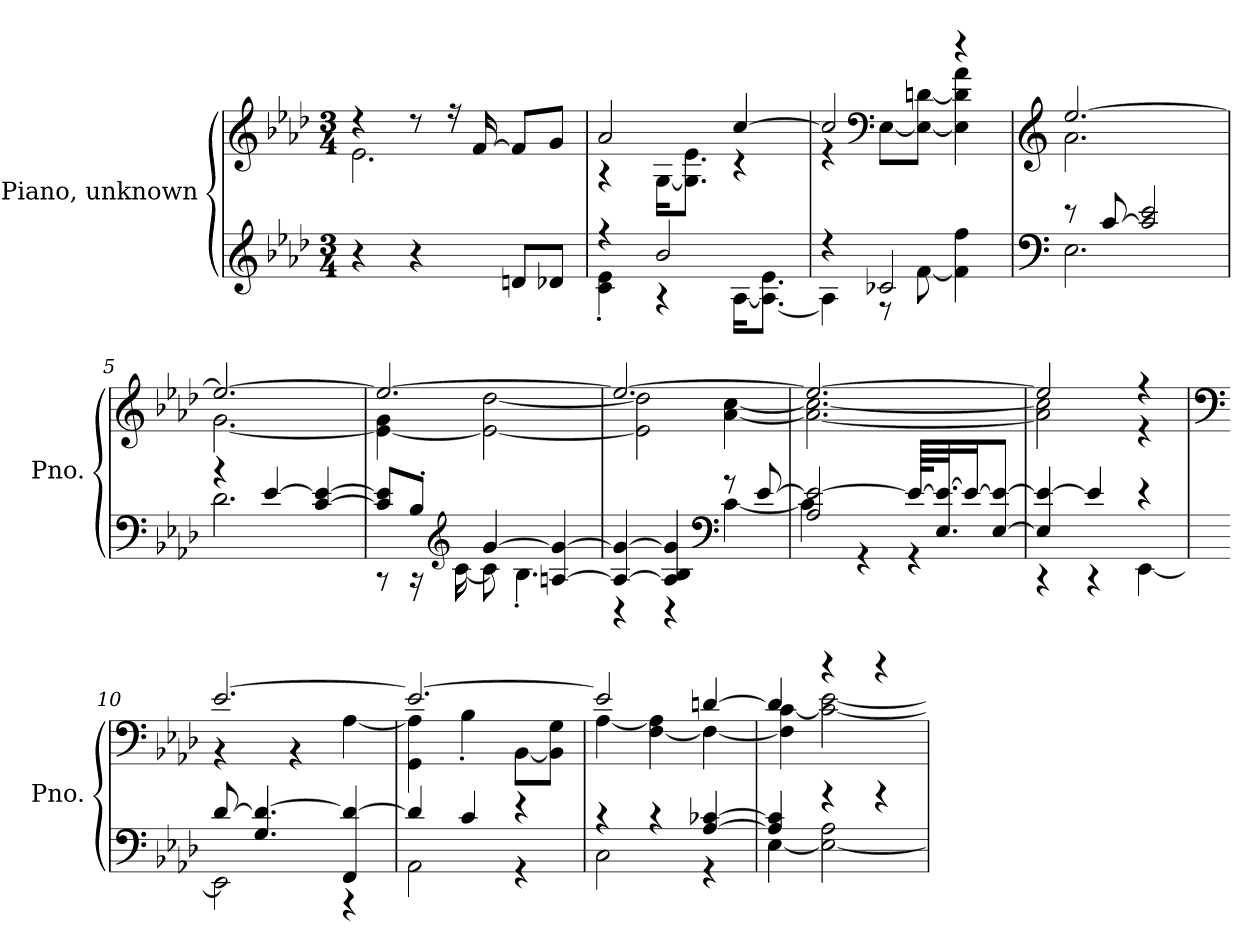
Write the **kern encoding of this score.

**kern	**kern
*part1	*part1
*staff2	*staff1
*I"Piano, unknown	*
*I'Pno.	*
*clefG2	*clefG2
*k[b-e-a-d-]	*k[b-e-a-d-]
*M3/4	*M3/4
*MM133	*MM133
=1	=1
*	*^
4r	4r	2.e-\
4r	8r	.
.	16r	.
.	[16f/	.
8dn/L	8f/L]	.
8d-X/J	8g/J	.
=2	=2	=2
*^	*	*
4r	4c\' 4e-\'	2a-/	4r
2b-/	4r	.	[16G\KL
.	.	.	8.G\] 8.e-\J
.	[16A-\KL	[4cc/	4r
.	8.A-\_ 8.e-\J	.	.
=3	=3	=3	=3
4r	4A-\]	2cc/]	4r
*	*	*clefF4	*
2c-X/	8r	.	[8E-\L
.	[8f\	.	8E-\_ [8dn\J
.	4f\] 4ff\	4r	4E-\] 4d\] 4a-\
=4	=4	=4	=4
*clefF4	*	*clefG2	*
8r	2.E-\	[2.ee-/	2.a-\
[8c/	.	.	.
2c/] 2e-/	.	.	.
=5	=5	=5	=5
4r	2.d-\	2.ee-/_	[2.g\
[4e-/	.	.	.
[4c/ 4e-/_	.	.	.
!!LO:LB:g=z	!!
=6	=6	=6	=6
8c/] 8e-/]L	8r	2.ee-/_	[4e-\ 4g\]
8B-'/J	16r	.	.
*clefG2	*	*	*
.	[16c\	.	.
[4g/	8c\]	.	2e-\_ [2dd-\
.	4.B-'\	.	.
[4An/ 4g/_	.	.	.
=7	=7	=7	=7
4A/_ 4g/_	4r	2.ee-/_	2e-\] 2dd-\]
4A/] 4B-/ 4g/]	4r	.	.
*clefF4	*	*	*
8r	[4c\	.	[4a-\ [4cc\
[8e-/	.	.	.
=8	=8	=8	=8
2A-/ 2e-/_	4c\]	2.ee-/_	2.a-\_ 2.cc\_
.	4r	.	.
64e-/KLLL_	4r	.	.
32.E-/ 32.e-/_J	.	.	.
16e-/J_	.	.	.
[8E-/ 8e-/_J	.	.	.
=9	=9	=9	=9
4E-/] 4e-/_	4r	2ee-/]	2a-\] 2cc\]
4e-/]	4r	.	.
4r	[4EE-\	4r	4r
=10	=10	=10	=10
*	*	*clefF4	*
[8d-/	2EE-\]	[2.e-/	4r
4.G/ 4.d-/_	.	.	.
.	.	.	4r
4FF/ 4d-/_	4r	.	[4A-\
!!LO:LB:g=z	!!
=11	=11	=11	=11
4d-/]	2AA-\	2.e-/_	4GG\ 4A-\]
4c/	.	.	4B-'\
4r	4r	.	[8BB-\L
.	.	.	8BB-\] 8G\J
=12	=12	=12	=12
4r	2C\	2e-/]	[4A-\
4r	.	.	[4F\ 4A-\]
[4A-/ [4c-X/	4r	[4dn/	4F\_
=13	=13	=13	=13
4A-/] 4c-/]	[4E-\	4d/]	4F\] [4c\
4r	2E-\_ 2A-\	4r	2c\_ [2e-\
4r	.	4r	.
*v	*v	*	*
*	*v	*v
=	=
*-	*-
